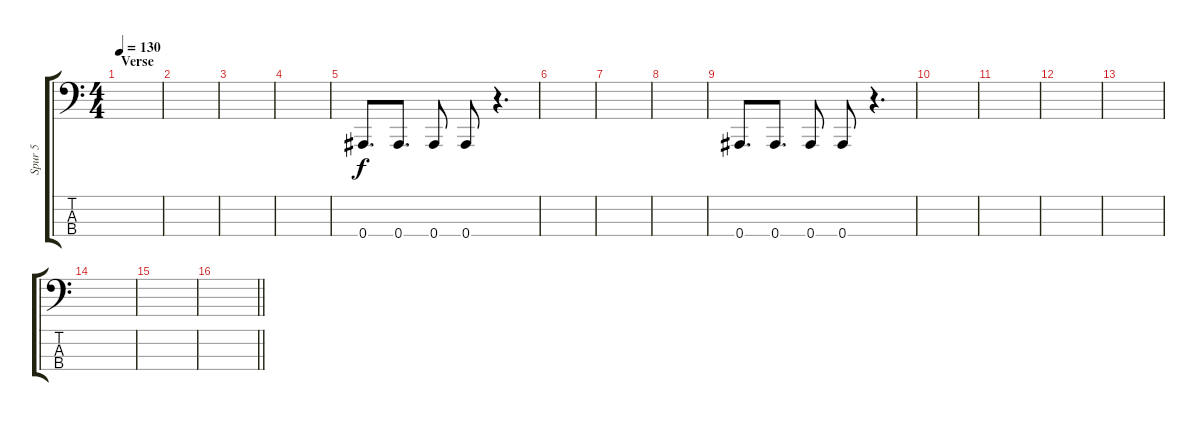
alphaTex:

\track ("Spur 5" "Spur 5") {instrument electricbasspick}
\staff {score tabs}
\tuning (Eb2 Bb1 F1 Bb0) {hide}
\ts (4 4)
\section ("" "Verse")
\tempo 130
\clef f4
\ks c
|
|
|
|
0.4.8{d} 0.4.8{d} 0.4.8 0.4.8 r.4{d} |
|
|
|
0.4.8{d} 0.4.8{d} 0.4.8 0.4.8 r.4{d} |
|
|
|
|
|
|
\barLineRight lightlight
